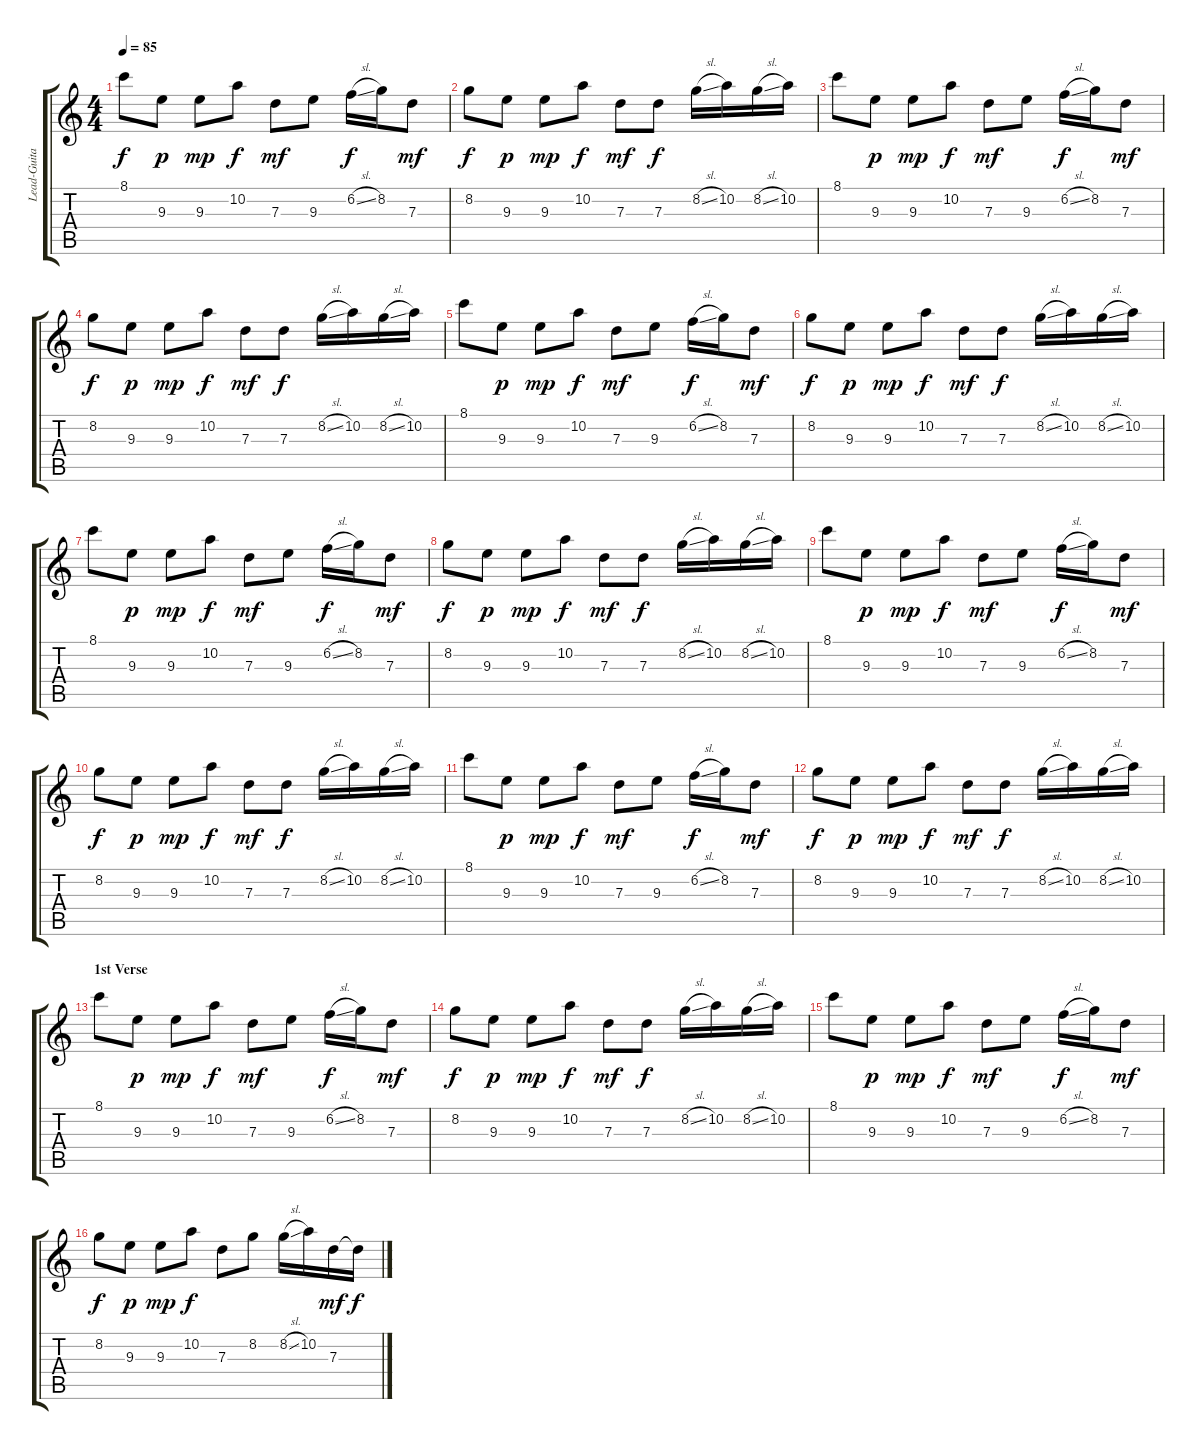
\track ("Lead-Guitar" "Lead-Guita") {instrument electricguitarclean}
\staff {score tabs}
\tuning (E4 B3 G3 D3 A2 E2) {hide}
\ts (4 4)
\tempo 85
\clef g2
\ks c
8.1.8{dy f instrument electricguitarclean} 9.3.8{dy p} 9.3.8{dy mp} 10.2.8{dy f} 7.3.8{dy mf} 9.3.8 6.2{sl}.16{dy f} 8.2.16 7.3.8{dy mf} |
8.2.8{dy f} 9.3.8{dy p} 9.3.8{dy mp} 10.2.8{dy f} 7.3.8{dy mf} 7.3.8{dy f} 8.2{sl}.16 10.2.16 8.2{sl}.16 10.2.16 |
8.1.8 9.3.8{dy p} 9.3.8{dy mp} 10.2.8{dy f} 7.3.8{dy mf} 9.3.8 6.2{sl}.16{dy f} 8.2.16 7.3.8{dy mf} |
8.2.8{dy f} 9.3.8{dy p} 9.3.8{dy mp} 10.2.8{dy f} 7.3.8{dy mf} 7.3.8{dy f} 8.2{sl}.16 10.2.16 8.2{sl}.16 10.2.16 |
8.1.8 9.3.8{dy p} 9.3.8{dy mp} 10.2.8{dy f} 7.3.8{dy mf} 9.3.8 6.2{sl}.16{dy f} 8.2.16 7.3.8{dy mf} |
8.2.8{dy f} 9.3.8{dy p} 9.3.8{dy mp} 10.2.8{dy f} 7.3.8{dy mf} 7.3.8{dy f} 8.2{sl}.16 10.2.16 8.2{sl}.16 10.2.16 |
8.1.8 9.3.8{dy p} 9.3.8{dy mp} 10.2.8{dy f} 7.3.8{dy mf} 9.3.8 6.2{sl}.16{dy f} 8.2.16 7.3.8{dy mf} |
8.2.8{dy f} 9.3.8{dy p} 9.3.8{dy mp} 10.2.8{dy f} 7.3.8{dy mf} 7.3.8{dy f} 8.2{sl}.16 10.2.16 8.2{sl}.16 10.2.16 |
8.1.8 9.3.8{dy p} 9.3.8{dy mp} 10.2.8{dy f} 7.3.8{dy mf} 9.3.8 6.2{sl}.16{dy f} 8.2.16 7.3.8{dy mf} |
8.2.8{dy f} 9.3.8{dy p} 9.3.8{dy mp} 10.2.8{dy f} 7.3.8{dy mf} 7.3.8{dy f} 8.2{sl}.16 10.2.16 8.2{sl}.16 10.2.16 |
8.1.8 9.3.8{dy p} 9.3.8{dy mp} 10.2.8{dy f} 7.3.8{dy mf} 9.3.8 6.2{sl}.16{dy f} 8.2.16 7.3.8{dy mf} |
8.2.8{dy f} 9.3.8{dy p} 9.3.8{dy mp} 10.2.8{dy f} 7.3.8{dy mf} 7.3.8{dy f} 8.2{sl}.16 10.2.16 8.2{sl}.16 10.2.16 |
\section ("" "1st Verse")
8.1.8 9.3.8{dy p} 9.3.8{dy mp} 10.2.8{dy f} 7.3.8{dy mf} 9.3.8 6.2{sl}.16{dy f} 8.2.16 7.3.8{dy mf} |
8.2.8{dy f} 9.3.8{dy p} 9.3.8{dy mp} 10.2.8{dy f} 7.3.8{dy mf} 7.3.8{dy f} 8.2{sl}.16 10.2.16 8.2{sl}.16 10.2.16 |
8.1.8 9.3.8{dy p} 9.3.8{dy mp} 10.2.8{dy f} 7.3.8{dy mf} 9.3.8 6.2{sl}.16{dy f} 8.2.16 7.3.8{dy mf} |
8.2.8{dy f} 9.3.8{dy p} 9.3.8{dy mp} 10.2.8{dy f} 7.3.8 8.2.8 8.2{sl}.16 10.2.16 7.3.16{dy mf} 7.3{t}.16{dy f}
